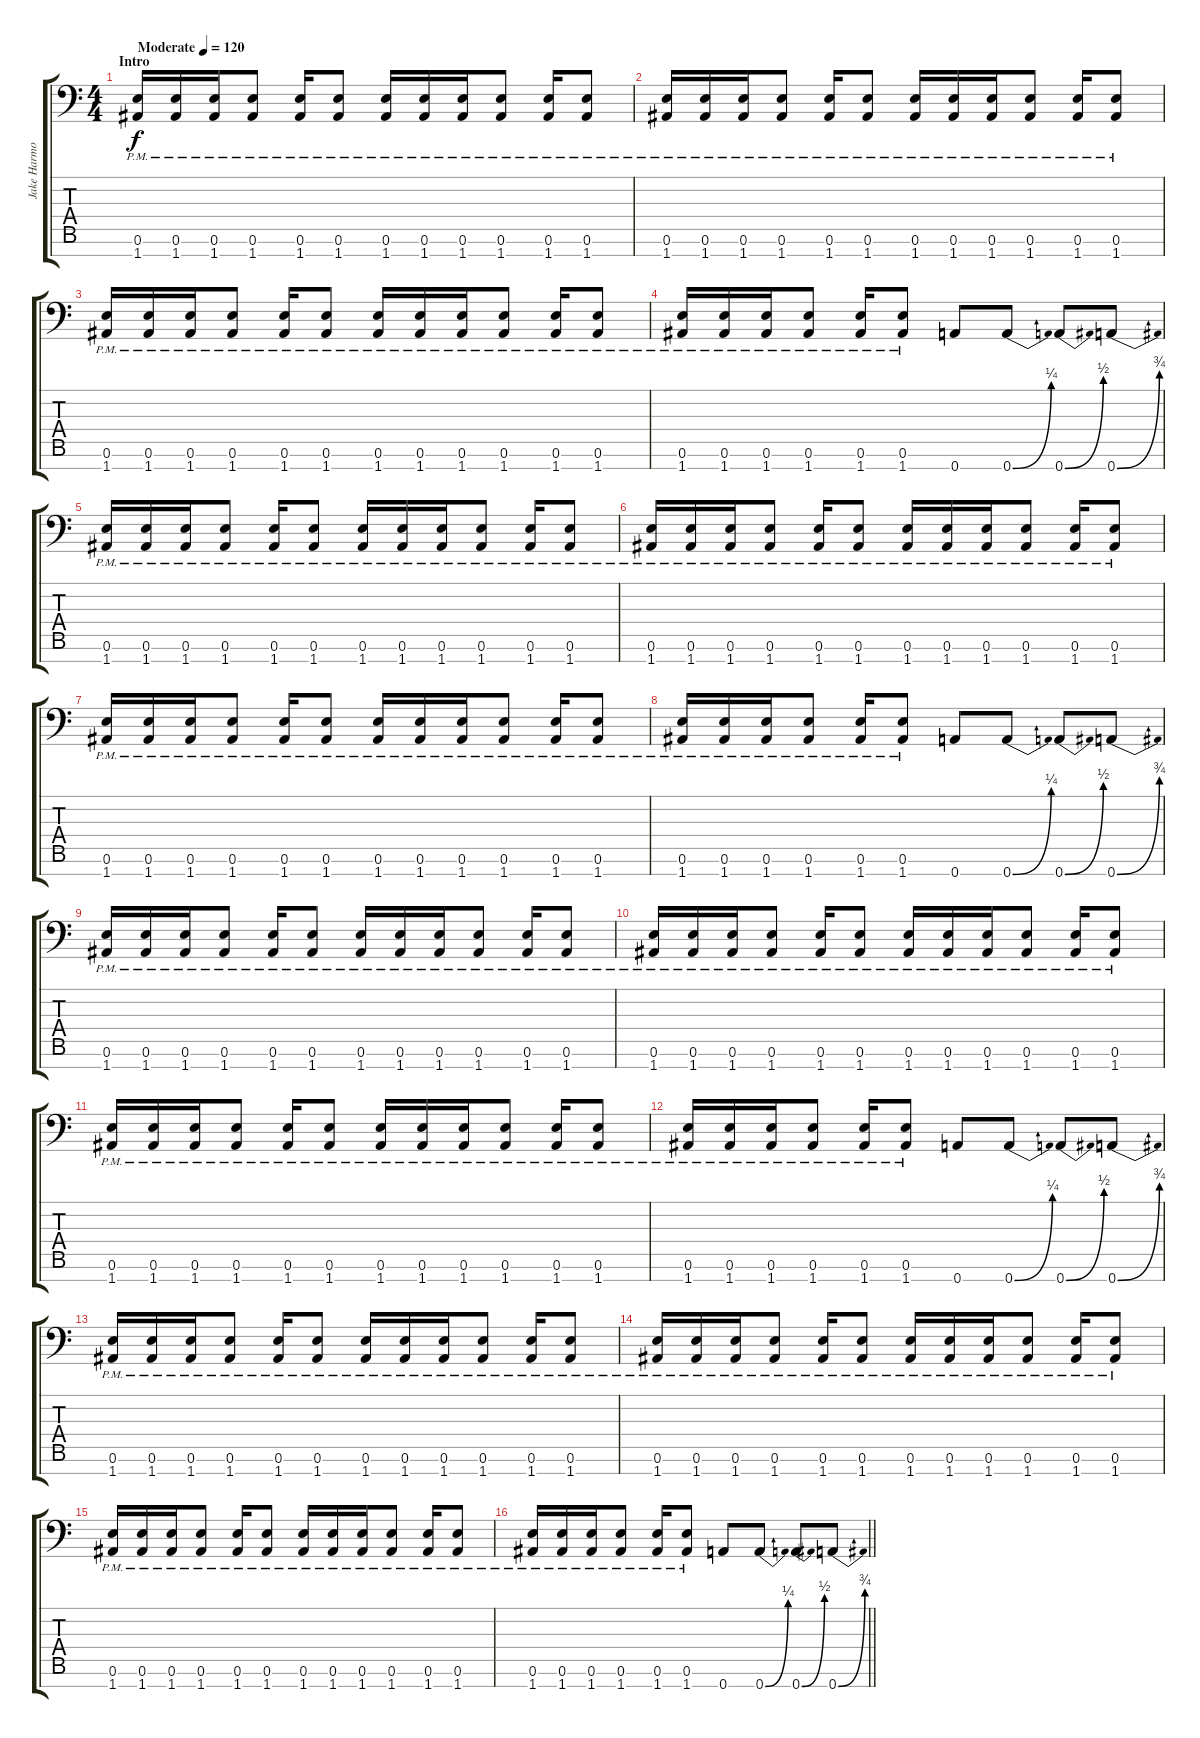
\track ("Jake Harmond" "Jake Harmo") {instrument distortionguitar}
\staff {score tabs}
\tuning (E4 B3 G3 D3 A2 E2 A1) {hide}
\ts (4 4)
\section ("" "Intro")
\tempo (120 "Moderate")
\clef f4
\ks c
(0.6{pm} 1.7{pm}).16{dy f instrument distortionguitar} (0.6{pm} 1.7{pm}).16 (0.6{pm} 1.7{pm}).16 (0.6{pm} 1.7{pm}).8 (0.6{pm} 1.7{pm}).16 (0.6{pm} 1.7{pm}).8 (0.6{pm} 1.7{pm}).16 (0.6{pm} 1.7{pm}).16 (0.6{pm} 1.7{pm}).16 (0.6{pm} 1.7{pm}).8 (0.6{pm} 1.7{pm}).16 (0.6{pm} 1.7{pm}).8 |
(0.6{pm} 1.7{pm}).16 (0.6{pm} 1.7{pm}).16 (0.6{pm} 1.7{pm}).16 (0.6{pm} 1.7{pm}).8 (0.6{pm} 1.7{pm}).16 (0.6{pm} 1.7{pm}).8 (0.6{pm} 1.7{pm}).16 (0.6{pm} 1.7{pm}).16 (0.6{pm} 1.7{pm}).16 (0.6{pm} 1.7{pm}).8 (0.6{pm} 1.7{pm}).16 (0.6{pm} 1.7{pm}).8 |
(0.6{pm} 1.7{pm}).16 (0.6{pm} 1.7{pm}).16 (0.6{pm} 1.7{pm}).16 (0.6{pm} 1.7{pm}).8 (0.6{pm} 1.7{pm}).16 (0.6{pm} 1.7{pm}).8 (0.6{pm} 1.7{pm}).16 (0.6{pm} 1.7{pm}).16 (0.6{pm} 1.7{pm}).16 (0.6{pm} 1.7{pm}).8 (0.6{pm} 1.7{pm}).16 (0.6{pm} 1.7{pm}).8 |
(0.6{pm} 1.7{pm}).16 (0.6{pm} 1.7{pm}).16 (0.6{pm} 1.7{pm}).16 (0.6{pm} 1.7{pm}).8 (0.6{pm} 1.7{pm}).16 (0.6{pm} 1.7{pm}).8 0.7.8 0.7{be (bend 0 0 60 1)}.8 0.7{be (bend 0 0 60 2)}.8 0.7{be (bend 0 0 60 3)}.8 |
(0.6{pm} 1.7{pm}).16 (0.6{pm} 1.7{pm}).16 (0.6{pm} 1.7{pm}).16 (0.6{pm} 1.7{pm}).8 (0.6{pm} 1.7{pm}).16 (0.6{pm} 1.7{pm}).8 (0.6{pm} 1.7{pm}).16 (0.6{pm} 1.7{pm}).16 (0.6{pm} 1.7{pm}).16 (0.6{pm} 1.7{pm}).8 (0.6{pm} 1.7{pm}).16 (0.6{pm} 1.7{pm}).8 |
(0.6{pm} 1.7{pm}).16 (0.6{pm} 1.7{pm}).16 (0.6{pm} 1.7{pm}).16 (0.6{pm} 1.7{pm}).8 (0.6{pm} 1.7{pm}).16 (0.6{pm} 1.7{pm}).8 (0.6{pm} 1.7{pm}).16 (0.6{pm} 1.7{pm}).16 (0.6{pm} 1.7{pm}).16 (0.6{pm} 1.7{pm}).8 (0.6{pm} 1.7{pm}).16 (0.6{pm} 1.7{pm}).8 |
(0.6{pm} 1.7{pm}).16 (0.6{pm} 1.7{pm}).16 (0.6{pm} 1.7{pm}).16 (0.6{pm} 1.7{pm}).8 (0.6{pm} 1.7{pm}).16 (0.6{pm} 1.7{pm}).8 (0.6{pm} 1.7{pm}).16 (0.6{pm} 1.7{pm}).16 (0.6{pm} 1.7{pm}).16 (0.6{pm} 1.7{pm}).8 (0.6{pm} 1.7{pm}).16 (0.6{pm} 1.7{pm}).8 |
(0.6{pm} 1.7{pm}).16 (0.6{pm} 1.7{pm}).16 (0.6{pm} 1.7{pm}).16 (0.6{pm} 1.7{pm}).8 (0.6{pm} 1.7{pm}).16 (0.6{pm} 1.7{pm}).8 0.7.8 0.7{be (bend 0 0 60 1)}.8 0.7{be (bend 0 0 60 2)}.8 0.7{be (bend 0 0 60 3)}.8 |
(0.6{pm} 1.7{pm}).16 (0.6{pm} 1.7{pm}).16 (0.6{pm} 1.7{pm}).16 (0.6{pm} 1.7{pm}).8 (0.6{pm} 1.7{pm}).16 (0.6{pm} 1.7{pm}).8 (0.6{pm} 1.7{pm}).16 (0.6{pm} 1.7{pm}).16 (0.6{pm} 1.7{pm}).16 (0.6{pm} 1.7{pm}).8 (0.6{pm} 1.7{pm}).16 (0.6{pm} 1.7{pm}).8 |
(0.6{pm} 1.7{pm}).16 (0.6{pm} 1.7{pm}).16 (0.6{pm} 1.7{pm}).16 (0.6{pm} 1.7{pm}).8 (0.6{pm} 1.7{pm}).16 (0.6{pm} 1.7{pm}).8 (0.6{pm} 1.7{pm}).16 (0.6{pm} 1.7{pm}).16 (0.6{pm} 1.7{pm}).16 (0.6{pm} 1.7{pm}).8 (0.6{pm} 1.7{pm}).16 (0.6{pm} 1.7{pm}).8 |
(0.6{pm} 1.7{pm}).16 (0.6{pm} 1.7{pm}).16 (0.6{pm} 1.7{pm}).16 (0.6{pm} 1.7{pm}).8 (0.6{pm} 1.7{pm}).16 (0.6{pm} 1.7{pm}).8 (0.6{pm} 1.7{pm}).16 (0.6{pm} 1.7{pm}).16 (0.6{pm} 1.7{pm}).16 (0.6{pm} 1.7{pm}).8 (0.6{pm} 1.7{pm}).16 (0.6{pm} 1.7{pm}).8 |
(0.6{pm} 1.7{pm}).16 (0.6{pm} 1.7{pm}).16 (0.6{pm} 1.7{pm}).16 (0.6{pm} 1.7{pm}).8 (0.6{pm} 1.7{pm}).16 (0.6{pm} 1.7{pm}).8 0.7.8 0.7{be (bend 0 0 60 1)}.8 0.7{be (bend 0 0 60 2)}.8 0.7{be (bend 0 0 60 3)}.8 |
(0.6{pm} 1.7{pm}).16 (0.6{pm} 1.7{pm}).16 (0.6{pm} 1.7{pm}).16 (0.6{pm} 1.7{pm}).8 (0.6{pm} 1.7{pm}).16 (0.6{pm} 1.7{pm}).8 (0.6{pm} 1.7{pm}).16 (0.6{pm} 1.7{pm}).16 (0.6{pm} 1.7{pm}).16 (0.6{pm} 1.7{pm}).8 (0.6{pm} 1.7{pm}).16 (0.6{pm} 1.7{pm}).8 |
(0.6{pm} 1.7{pm}).16 (0.6{pm} 1.7{pm}).16 (0.6{pm} 1.7{pm}).16 (0.6{pm} 1.7{pm}).8 (0.6{pm} 1.7{pm}).16 (0.6{pm} 1.7{pm}).8 (0.6{pm} 1.7{pm}).16 (0.6{pm} 1.7{pm}).16 (0.6{pm} 1.7{pm}).16 (0.6{pm} 1.7{pm}).8 (0.6{pm} 1.7{pm}).16 (0.6{pm} 1.7{pm}).8 |
(0.6{pm} 1.7{pm}).16 (0.6{pm} 1.7{pm}).16 (0.6{pm} 1.7{pm}).16 (0.6{pm} 1.7{pm}).8 (0.6{pm} 1.7{pm}).16 (0.6{pm} 1.7{pm}).8 (0.6{pm} 1.7{pm}).16 (0.6{pm} 1.7{pm}).16 (0.6{pm} 1.7{pm}).16 (0.6{pm} 1.7{pm}).8 (0.6{pm} 1.7{pm}).16 (0.6{pm} 1.7{pm}).8 |
\barLineRight lightlight
(0.6{pm} 1.7{pm}).16 (0.6{pm} 1.7{pm}).16 (0.6{pm} 1.7{pm}).16 (0.6{pm} 1.7{pm}).8 (0.6{pm} 1.7{pm}).16 (0.6{pm} 1.7{pm}).8 0.7.8 0.7{be (bend 0 0 60 1)}.8 0.7{be (bend 0 0 60 2)}.8 0.7{be (bend 0 0 60 3)}.8
